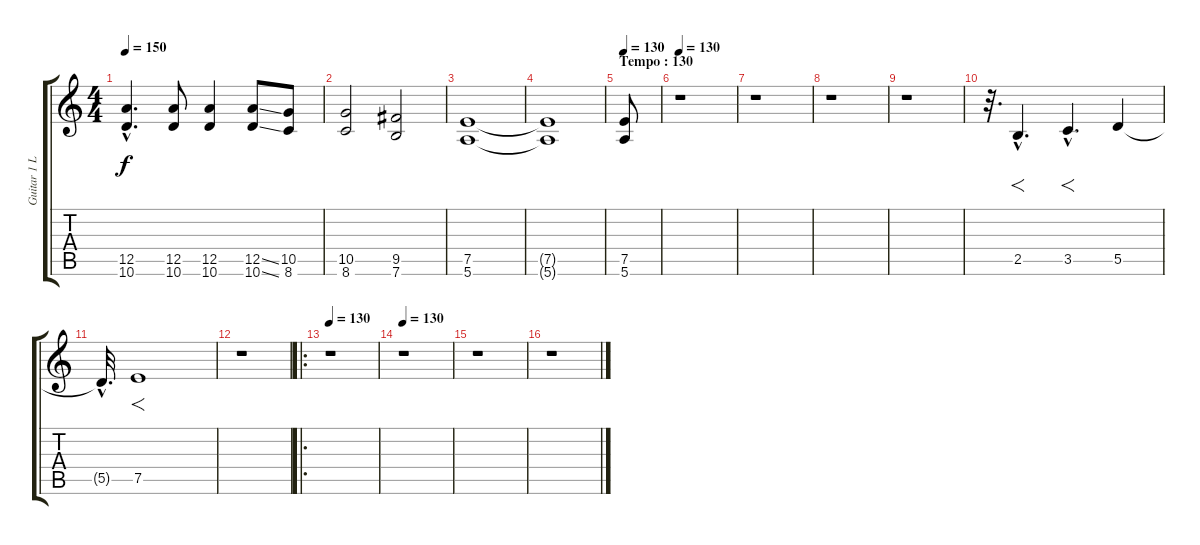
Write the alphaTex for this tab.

\track ("Guitar 1 LEFT" "Guitar 1 L") {instrument distortionguitar}
\staff {score tabs}
\tuning (E4 B3 G3 D3 A2 E2) {hide}
\ts (4 4)
\tempo 150
\clef g2
\ks c
(12.5{hac} 10.6{hac}).4{d dy f} (12.5 10.6).8 (12.5 10.6).4 (12.5{ss} 10.6{ss}).8 (10.5 8.6).8 |
(10.5 8.6).2 (9.5 7.6).2 |
(7.5 5.6).1 |
(7.5{t} 5.6{t}).1 |
\section ("" "Tempo : 130")
\tempo 130
(7.5 5.6).8 |
\tempo 130
r.1 |
r.1 |
r.1 |
r.1 |
r.32{d} 2.5{hac}.4{f d} 3.5{hac}.4{f d} 5.5.4 |
5.5{hac t}.32{d} 7.5.1{f} |
r.1 |
\ro
\tempo 130
r.1 |
\tempo 130
r.1 |
r.1 |
r.1
